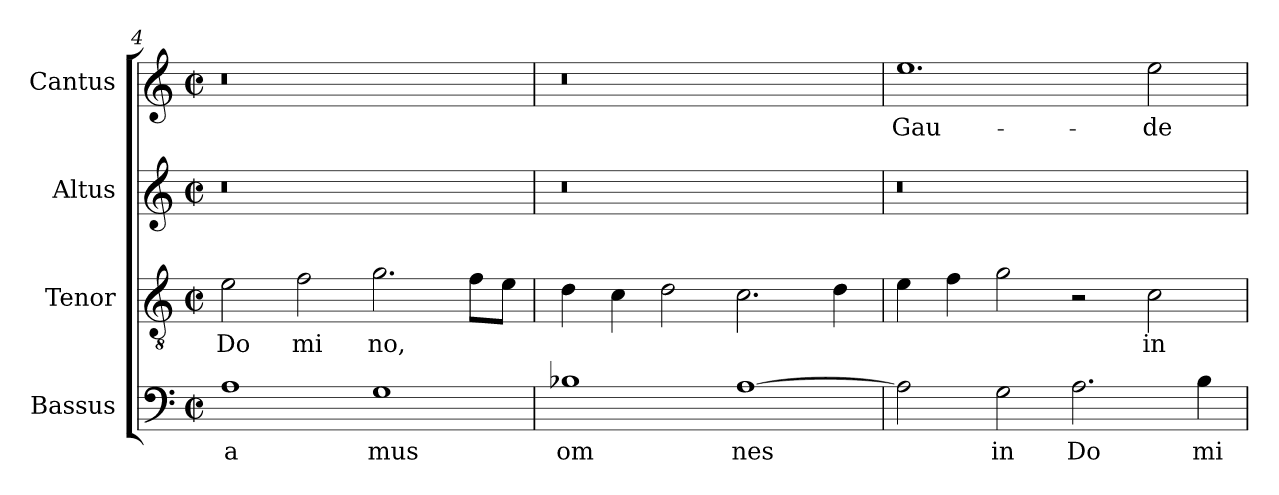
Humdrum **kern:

**kern	**text	**kern	**text	**kern	**kern	**text
*part4	*part4	*part3	*part3	*part2	*part1	*part1
*staff4	*staff4	*staff3	*staff3	*staff2	*staff1	*staff1
*I"Bassus	*	*I"Tenor	*	*I"Altus	*I"Cantus	*
*clefF4	*	*clefGv2	*	*clefG2	*clefG2	*
*k[]	*	*k[]	*	*k[]	*k[]	*
*C:	*	*C:	*	*C:	*C:	*
*M2/2	*	*M2/2	*	*M2/2	*M2/2	*
*met(c|)	*	*met(c|)	*	*met(c|)	*met(c|)	*
=4	=4	=4	=4	=4	=4	=4
!	!LO:LY:b:cj	!	!LO:LY:b:cj	!	!	!
1A	a	2e\	Do	0r	0r	.
!	!	!	!LO:LY:b:cj	!	!	!
.	.	2f\	mi	.	.	.
!	!LO:LY:b:cj	!	!LO:LY:b:cj	!	!	!
1G	mus	2.g\	no,	.	.	.
!	!	!	!LO:LY:b:cj	!	!	!
.	.	8f\L	.	.	.	.
!	!	!	!LO:LY:b:cj	!	!	!
.	.	8e\J	.	.	.	.
=5	=5	=5	=5	=5	=5	=5
!	!LO:LY:b:cj	!	!LO:LY:b:cj	!	!	!
1B-X	om	4d\	.	0r	0r	.
!	!	!	!LO:LY:b:cj	!	!	!
.	.	4c\	.	.	.	.
!	!	!	!LO:LY:b:cj	!	!	!
.	.	2d\	.	.	.	.
!	!LO:LY:b:cj	!	!LO:LY:b:cj	!	!	!
[>1A	nes	2.c\	.	.	.	.
!	!	!	!LO:LY:b:cj	!	!	!
.	.	4d\	.	.	.	.
=6	=6	=6	=6	=6	=6	=6
!	!LO:LY:b:cj	!	!LO:LY:b:cj	!	!	!LO:LY:b:cj
2A\]	.	4e\	.	0r	1.ee	Gau-
!	!	!	!LO:LY:b:cj	!	!	!
.	.	4f\	.	.	.	.
!	!LO:LY:b:cj	!	!LO:LY:b:cj	!	!	!
2G\	in	2g\	.	.	.	.
!	!LO:LY:b:cj	!	!	!	!	!
2.A\	Do	2r	.	.	.	.
!	!	!	!LO:LY:b:cj	!	!	!LO:LY:b:cj
.	.	2c\	in	.	2ee\	-de-
!	!LO:LY:b:cj	!	!	!	!	!
4B\	mi	.	.	.	.	.
=	=	=	=	=	=	=
*-	*-	*-	*-	*-	*-	*-
